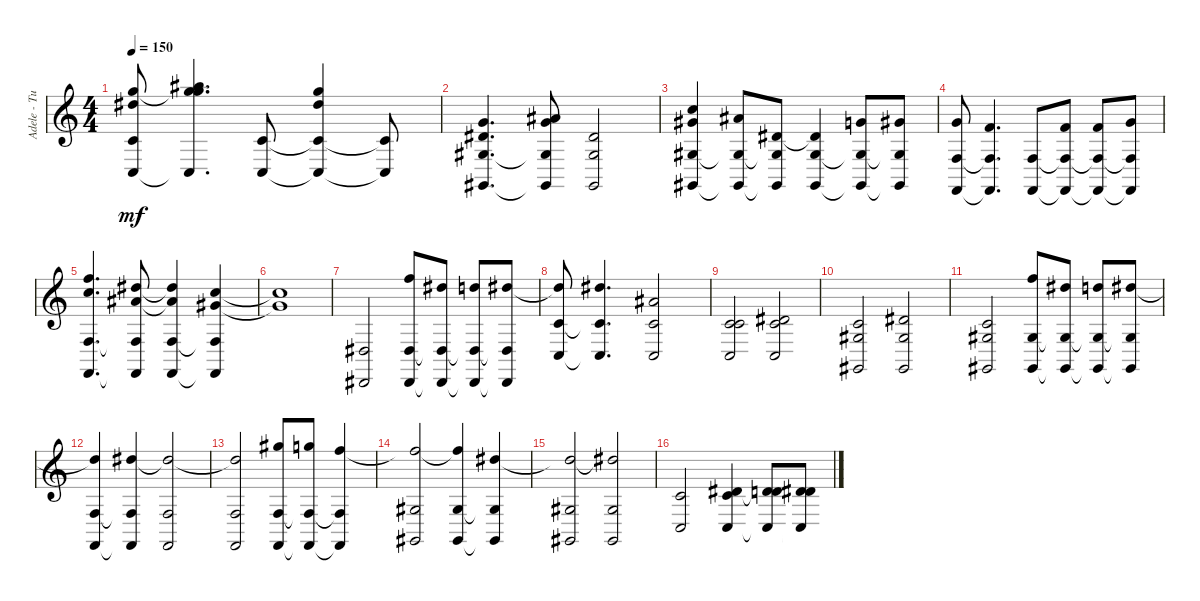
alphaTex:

\track ("Adele - TurningTables 2011 (Staff 1)" "Adele - Tu") {instrument acousticgrandpiano}
\staff {score}
\tuning (E4 B3 G3 D3 A2 E2 B1) {hide}
\ts (4 4)
\tempo 150
\clef g2
\ks c
(11.1{t} 20.2{t} 5.3 3.5).8{dy mf} (15.1 20.2{t} 27.3 3.5{t}).4{d} (1.2 3.5).8 (11.1 1.2{t} 24.3 3.5{t}).4 (1.2{t} 3.5{t}).8 |
(3.1 4.2 1.3 4.6).4{d} (3.1 11.2 1.3{t} 4.6{t}).8 (4.2 1.3 4.6).2 |
(4.1 13.2 1.3 4.6).4 (6.1 1.3{t} 4.6{t}).8 (4.2 1.3{t} 4.6{t}).8 (4.2{t} 1.3 4.6).4 (3.1 1.3{t} 4.6{t}).8 (4.1 1.3{t} 4.6{t}).8 |
(3.1 3.4 1.6).8 (1.1 3.4{t} 1.6{t}).4{d} (3.4 1.6).8 (1.1 3.4{t} 1.6{t}).8 (1.1 3.4{t} 1.6{t}).8 (3.1 3.4{t} 1.6{t}).8 |
(8.1 18.2 3.4 1.6).4{d} (6.1 16.2 3.4{t} 1.6{t}).8 (6.1{t} 16.2{t} 3.4 1.6).4 (4.1 13.2 3.4{t} 1.6{t}).4 |
(4.1{t} 13.2{t}).1 |
(1.4 4.7).2 (13.1 1.4 4.7).8 (11.1 1.4{t} 4.7{t}).8 (10.1 1.4{t} 4.7{t}).8 (11.1 1.4{t} 4.7{t}).8 |
(11.1{t} 1.2 3.5).8 (11.1 1.2{t} 3.5{t}).4{d} (6.1 1.2 3.5).2 |
(1.2 5.3 3.5).2 (4.2 5.3 3.5).2 |
(1.2 1.3 4.6).2 (4.2 1.3 4.6).2 |
(1.2 1.3 4.6).2 (13.1 1.3 4.6).8 (11.1 1.3{t} 4.6{t}).8 (10.1 1.3{t} 4.6{t}).8 (11.1 1.3{t} 4.6{t}).8 |
(11.1{t} 3.4 1.6).4 (11.1 3.4{t} 1.6{t}).4 (11.1{t} 3.4 1.6).2 |
(11.1{t} 3.4 1.6).2 (16.1 3.4 1.6).8 (15.1 3.4{t} 1.6{t}).8 (13.1 3.4{t} 1.6{t}).4 |
(13.1{t} 1.3 4.6).2 (13.1{t} 1.3 4.6).4 (11.1 1.3{t} 4.6{t}).4 |
(11.1{t} 1.3 4.6).2 (11.1{t} 1.3 4.6).2 |
(1.2 3.5).2 (4.2 5.3 3.5).4 (4.2{t} 7.3 3.5{t}).8 (4.2{t} 8.3 3.5{t}).8
